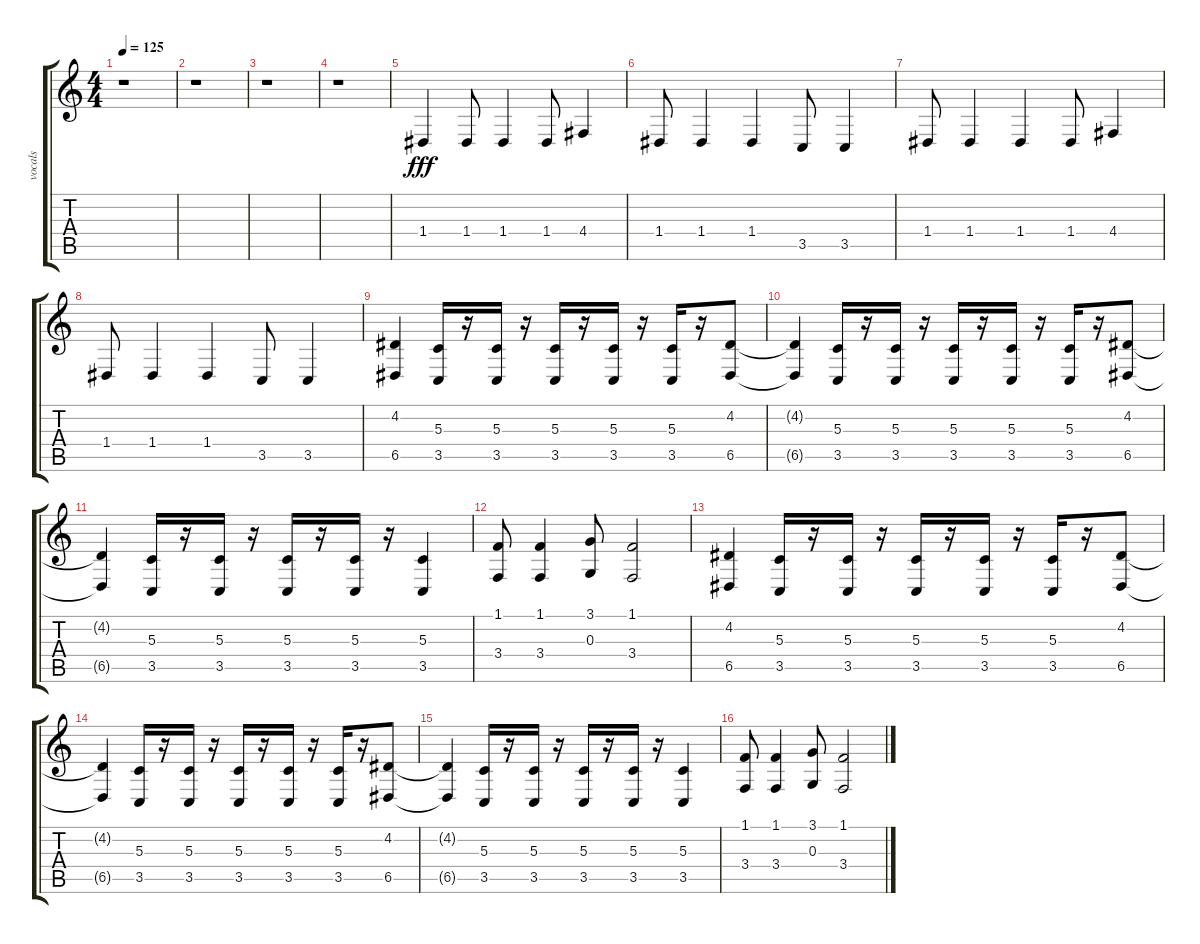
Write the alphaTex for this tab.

\track ("vocals" "vocals") {instrument synthbrass1}
\staff {score tabs}
\tuning (E4 B3 G3 D3 A2 E2) {hide}
\ts (4 4)
\tempo 125
\clef g2
\ks c
r.1{dy fff} |
r.1 |
r.1 |
r.1 |
1.4.4 1.4.8 1.4.4 1.4.8 4.4.4 |
1.4.8 1.4.4 1.4.4 3.5.8 3.5.4 |
1.4.8 1.4.4 1.4.4 1.4.8 4.4.4 |
1.4.8 1.4.4 1.4.4 3.5.8 3.5.4 |
(4.2 6.5).4 (5.3 3.5).16 r.16 (5.3 3.5).16 r.16 (5.3 3.5).16 r.16 (5.3 3.5).16 r.16 (5.3 3.5).16 r.16 (4.2 6.5).8 |
(4.2{t} 6.5{t}).4 (5.3 3.5).16 r.16 (5.3 3.5).16 r.16 (5.3 3.5).16 r.16 (5.3 3.5).16 r.16 (5.3 3.5).16 r.16 (4.2 6.5).8 |
(4.2{t} 6.5{t}).4 (5.3 3.5).16 r.16 (5.3 3.5).16 r.16 (5.3 3.5).16 r.16 (5.3 3.5).16 r.16 (5.3 3.5).4 |
(1.1 3.4).8 (1.1 3.4).4 (3.1 0.3).8 (1.1 3.4).2 |
(4.2 6.5).4 (5.3 3.5).16 r.16 (5.3 3.5).16 r.16 (5.3 3.5).16 r.16 (5.3 3.5).16 r.16 (5.3 3.5).16 r.16 (4.2 6.5).8 |
(4.2{t} 6.5{t}).4 (5.3 3.5).16 r.16 (5.3 3.5).16 r.16 (5.3 3.5).16 r.16 (5.3 3.5).16 r.16 (5.3 3.5).16 r.16 (4.2 6.5).8 |
(4.2{t} 6.5{t}).4 (5.3 3.5).16 r.16 (5.3 3.5).16 r.16 (5.3 3.5).16 r.16 (5.3 3.5).16 r.16 (5.3 3.5).4 |
(1.1 3.4).8 (1.1 3.4).4 (3.1 0.3).8 (1.1 3.4).2
